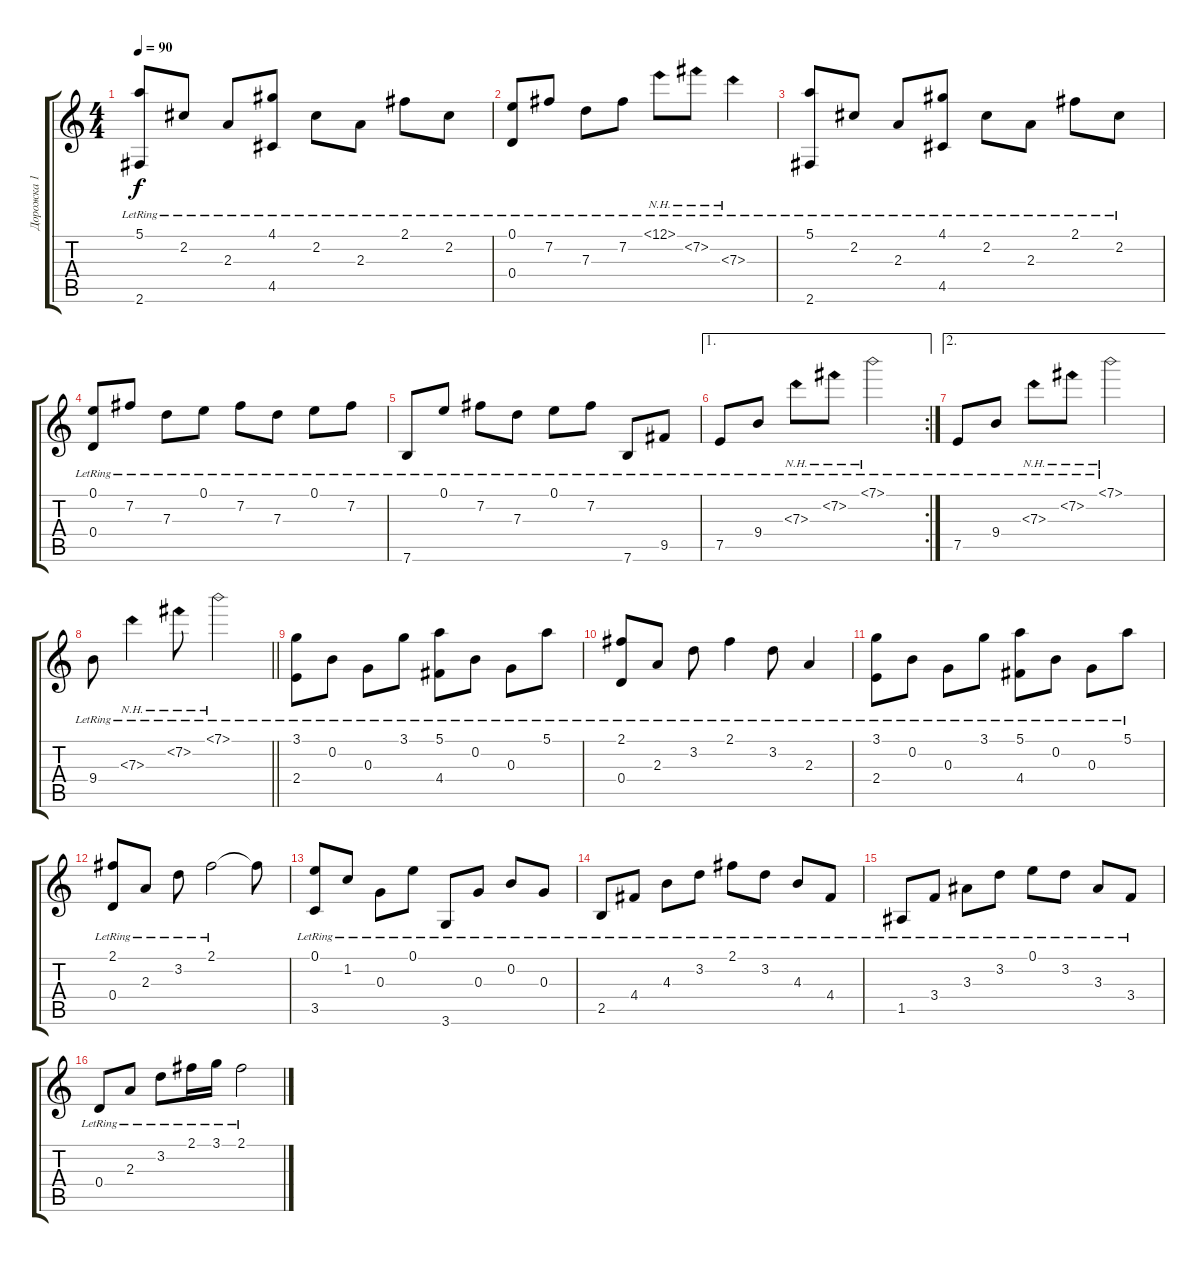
\track ("Дорожка 1" "Дорожка 1") {instrument acousticguitarnylon}
\staff {score tabs}
\tuning (E4 B3 G3 D3 A2 E2) {hide}
\ts (4 4)
\tempo 90
\clef g2
\ks c
(5.1{lr} 2.6{lr}).8{dy f} 2.2{lr}.8 2.3{lr}.8 (4.1{lr} 4.5{lr}).8 2.2{lr}.8 2.3{lr}.8 2.1{lr}.8 2.2{lr}.8 |
(0.1{lr} 0.4{lr}).8 7.2{lr}.8 7.3{lr}.8 7.2{lr}.8 12.1{nh lr}.8 7.2{nh lr}.8 7.3{nh lr}.4 |
(5.1{lr} 2.6{lr}).8 2.2{lr}.8 2.3{lr}.8 (4.1{lr} 4.5{lr}).8 2.2{lr}.8 2.3{lr}.8 2.1{lr}.8 2.2{lr}.8 |
(0.1{lr} 0.4{lr}).8 7.2{lr}.8 7.3{lr}.8 0.1{lr}.8 7.2{lr}.8 7.3{lr}.8 0.1{lr}.8 7.2{lr}.8 |
7.6{lr}.8 0.1{lr}.8 7.2{lr}.8 7.3{lr}.8 0.1{lr}.8 7.2{lr}.8 7.6{lr}.8 9.5{lr}.8 |
\ae 1
\rc 2
7.5{lr}.8 9.4{lr}.8 7.3{nh lr}.8 7.2{nh lr}.8 7.1{nh lr}.2 |
\ae 2
7.5{lr}.8 9.4{lr}.8 7.3{nh lr}.8 7.2{nh lr}.8 7.1{nh lr}.2 |
\barLineRight lightlight
9.4{lr}.8 7.3{nh lr}.4 7.2{nh lr}.8 7.1{nh lr}.2 |
(3.1{lr} 2.4{lr}).8 0.2{lr}.8 0.3{lr}.8 3.1{lr}.8 (5.1{lr} 4.4{lr}).8 0.2{lr}.8 0.3{lr}.8 5.1{lr}.8 |
(2.1{lr} 0.4{lr}).8 2.3{lr}.8 3.2{lr}.8 2.1{lr}.4 3.2{lr}.8 2.3{lr}.4 |
(3.1{lr} 2.4{lr}).8 0.2{lr}.8 0.3{lr}.8 3.1{lr}.8 (5.1{lr} 4.4{lr}).8 0.2{lr}.8 0.3{lr}.8 5.1{lr}.8 |
(2.1{lr} 0.4{lr}).8 2.3{lr}.8 3.2{lr}.8 2.1{lr}.2 2.1{t}.8 |
(0.1{lr} 3.5{lr}).8 1.2{lr}.8 0.3{lr}.8 0.1{lr}.8 3.6{lr}.8 0.3{lr}.8 0.2{lr}.8 0.3{lr}.8 |
2.5{lr}.8 4.4{lr}.8 4.3{lr}.8 3.2{lr}.8 2.1{lr}.8 3.2{lr}.8 4.3{lr}.8 4.4{lr}.8 |
1.5{lr}.8 3.4{lr}.8 3.3{lr}.8 3.2{lr}.8 0.1{lr}.8 3.2{lr}.8 3.3{lr}.8 3.4{lr}.8 |
0.4{lr}.8 2.3{lr}.8 3.2{lr}.8 2.1{lr}.16 3.1{lr}.16 2.1{lr}.2
